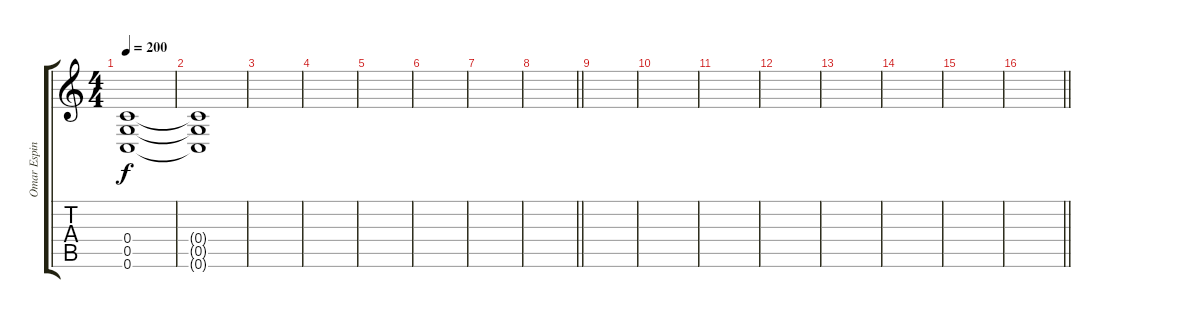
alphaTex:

\track ("Omar Espina - Guitar" "Omar Espin") {instrument distortionguitar}
\staff {score tabs}
\tuning (D4 A3 F3 C3 G2 C2) {hide}
\ts (4 4)
\tempo 200
\clef g2
\ks c
(0.4{t} 0.5{t} 0.6{t}).1{dy f volume 0} |
(0.4{t} 0.5{t} 0.6{t}).1 |
|
|
|
|
|
\barLineRight lightlight
|
|
|
|
|
|
|
|
\barLineRight lightlight
